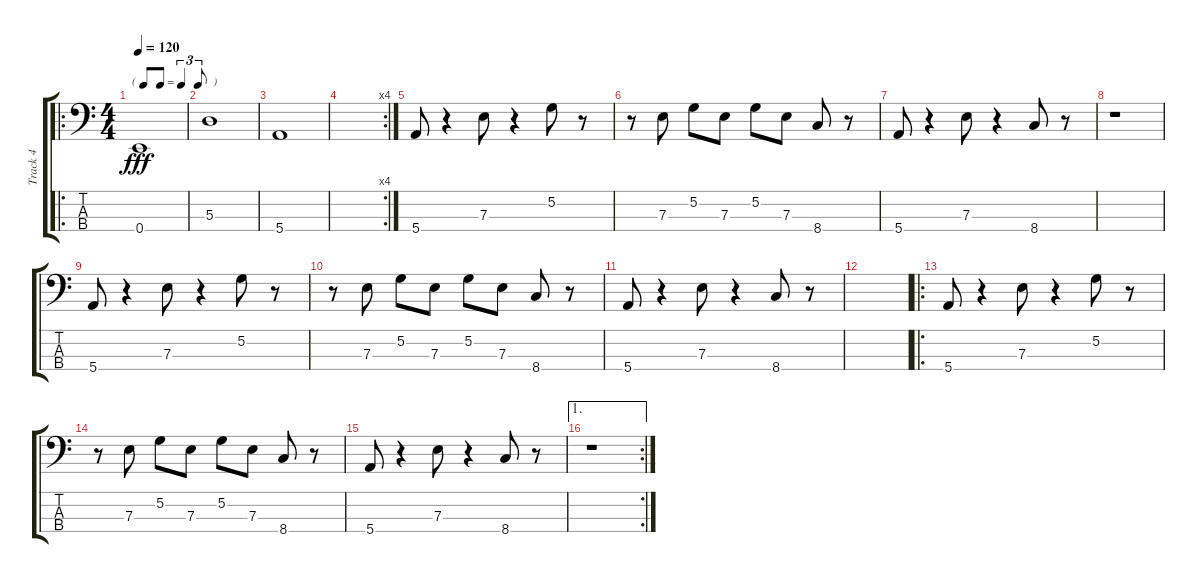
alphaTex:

\track ("Track 4" "Track 4") {instrument electricbasspick}
\staff {score tabs}
\tuning (G2 D2 A1 E1) {hide}
\ro
\ts (4 4)
\tf triplet8th
\tempo 120
\clef f4
\ks c
0.4.1{dy fff instrument electricbasspick} |
5.3.1 |
5.4.1 |
\rc 4
|
5.4.8 r.4 7.3.8 r.4 5.2.8 r.8 |
r.8 7.3.8 5.2.8 7.3.8 5.2.8 7.3.8 8.4.8 r.8 |
5.4.8 r.4 7.3.8 r.4 8.4.8 r.8 |
r.1 |
5.4.8 r.4 7.3.8 r.4 5.2.8 r.8 |
r.8 7.3.8 5.2.8 7.3.8 5.2.8 7.3.8 8.4.8 r.8 |
5.4.8 r.4 7.3.8 r.4 8.4.8 r.8 |
|
\ro
5.4.8 r.4 7.3.8 r.4 5.2.8 r.8 |
r.8 7.3.8 5.2.8 7.3.8 5.2.8 7.3.8 8.4.8 r.8 |
5.4.8 r.4 7.3.8 r.4 8.4.8 r.8 |
\ae 1
\rc 2
r.1
